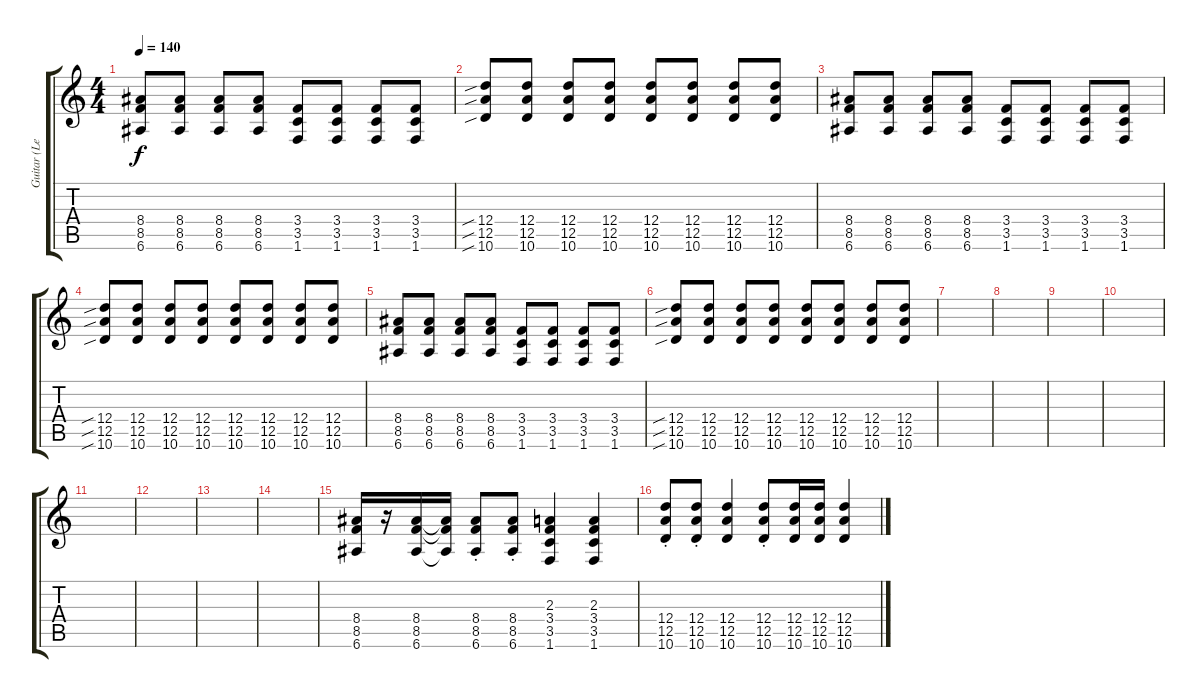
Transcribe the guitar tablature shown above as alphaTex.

\track ("Guitar (Left)" "Guitar (Le") {instrument overdrivenguitar}
\staff {score tabs}
\tuning (E4 B3 G3 D3 A2 E2) {hide}
\ts (4 4)
\tempo 140
\clef g2
\ks c
(8.4 8.5 6.6).8{dy f} (8.4 8.5 6.6).8 (8.4 8.5 6.6).8 (8.4 8.5 6.6).8 (3.4 3.5 1.6).8 (3.4 3.5 1.6).8 (3.4 3.5 1.6).8 (3.4 3.5 1.6).8 |
(12.4{sib} 12.5{sib} 10.6{sib}).8 (12.4 12.5 10.6).8 (12.4 12.5 10.6).8 (12.4 12.5 10.6).8 (12.4 12.5 10.6).8 (12.4 12.5 10.6).8 (12.4 12.5 10.6).8 (12.4 12.5 10.6).8 |
(8.4 8.5 6.6).8 (8.4 8.5 6.6).8 (8.4 8.5 6.6).8 (8.4 8.5 6.6).8 (3.4 3.5 1.6).8 (3.4 3.5 1.6).8 (3.4 3.5 1.6).8 (3.4 3.5 1.6).8 |
(12.4{sib} 12.5{sib} 10.6{sib}).8 (12.4 12.5 10.6).8 (12.4 12.5 10.6).8 (12.4 12.5 10.6).8 (12.4 12.5 10.6).8 (12.4 12.5 10.6).8 (12.4 12.5 10.6).8 (12.4 12.5 10.6).8 |
(8.4 8.5 6.6).8 (8.4 8.5 6.6).8 (8.4 8.5 6.6).8 (8.4 8.5 6.6).8 (3.4 3.5 1.6).8 (3.4 3.5 1.6).8 (3.4 3.5 1.6).8 (3.4 3.5 1.6).8 |
(12.4{sib} 12.5{sib} 10.6{sib}).8 (12.4 12.5 10.6).8 (12.4 12.5 10.6).8 (12.4 12.5 10.6).8 (12.4 12.5 10.6).8 (12.4 12.5 10.6).8 (12.4 12.5 10.6).8 (12.4 12.5 10.6).8 |
|
|
|
|
|
|
|
|
(8.4 8.5 6.6).16 r.16 (8.4 8.5 6.6).16 (8.4{t} 8.5{t} 6.6{t}).16 (8.4{st} 8.5{st} 6.6{st}).8 (8.4{st} 8.5{st} 6.6{st}).8 (2.3 3.4 3.5 1.6).4 (2.3 3.4 3.5 1.6).4 |
(12.4{st} 12.5{st} 10.6{st}).8 (12.4{st} 12.5{st} 10.6{st}).8 (12.4 12.5 10.6).4 (12.4{st} 12.5{st} 10.6{st}).8 (12.4 12.5 10.6).16 (12.4 12.5 10.6).16 (12.4 12.5 10.6).4
